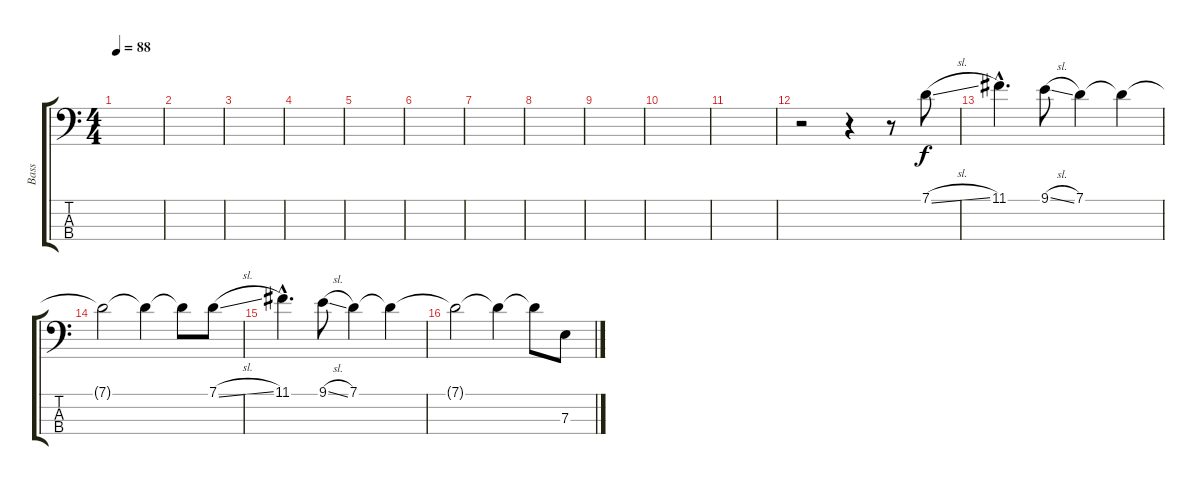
\track ("Bass" "Bass") {instrument electricbasspick}
\staff {score tabs}
\tuning (G2 D2 A1 E1) {hide}
\ts (4 4)
\tempo 88
\clef f4
\ks c
|
|
|
|
|
|
|
|
|
|
|
r.2 r.4 r.8 7.1{sl}.8 |
11.1{hac}.4{d} 9.1{sl}.8 7.1.4 7.1{t}.4 |
7.1{t}.2 7.1{t}.4 7.1{t}.8 7.1{sl}.8 |
11.1{hac}.4{d} 9.1{sl}.8 7.1.4 7.1{t}.4 |
7.1{t}.2 7.1{t}.4 7.1{t}.8 7.3{sl}.8
